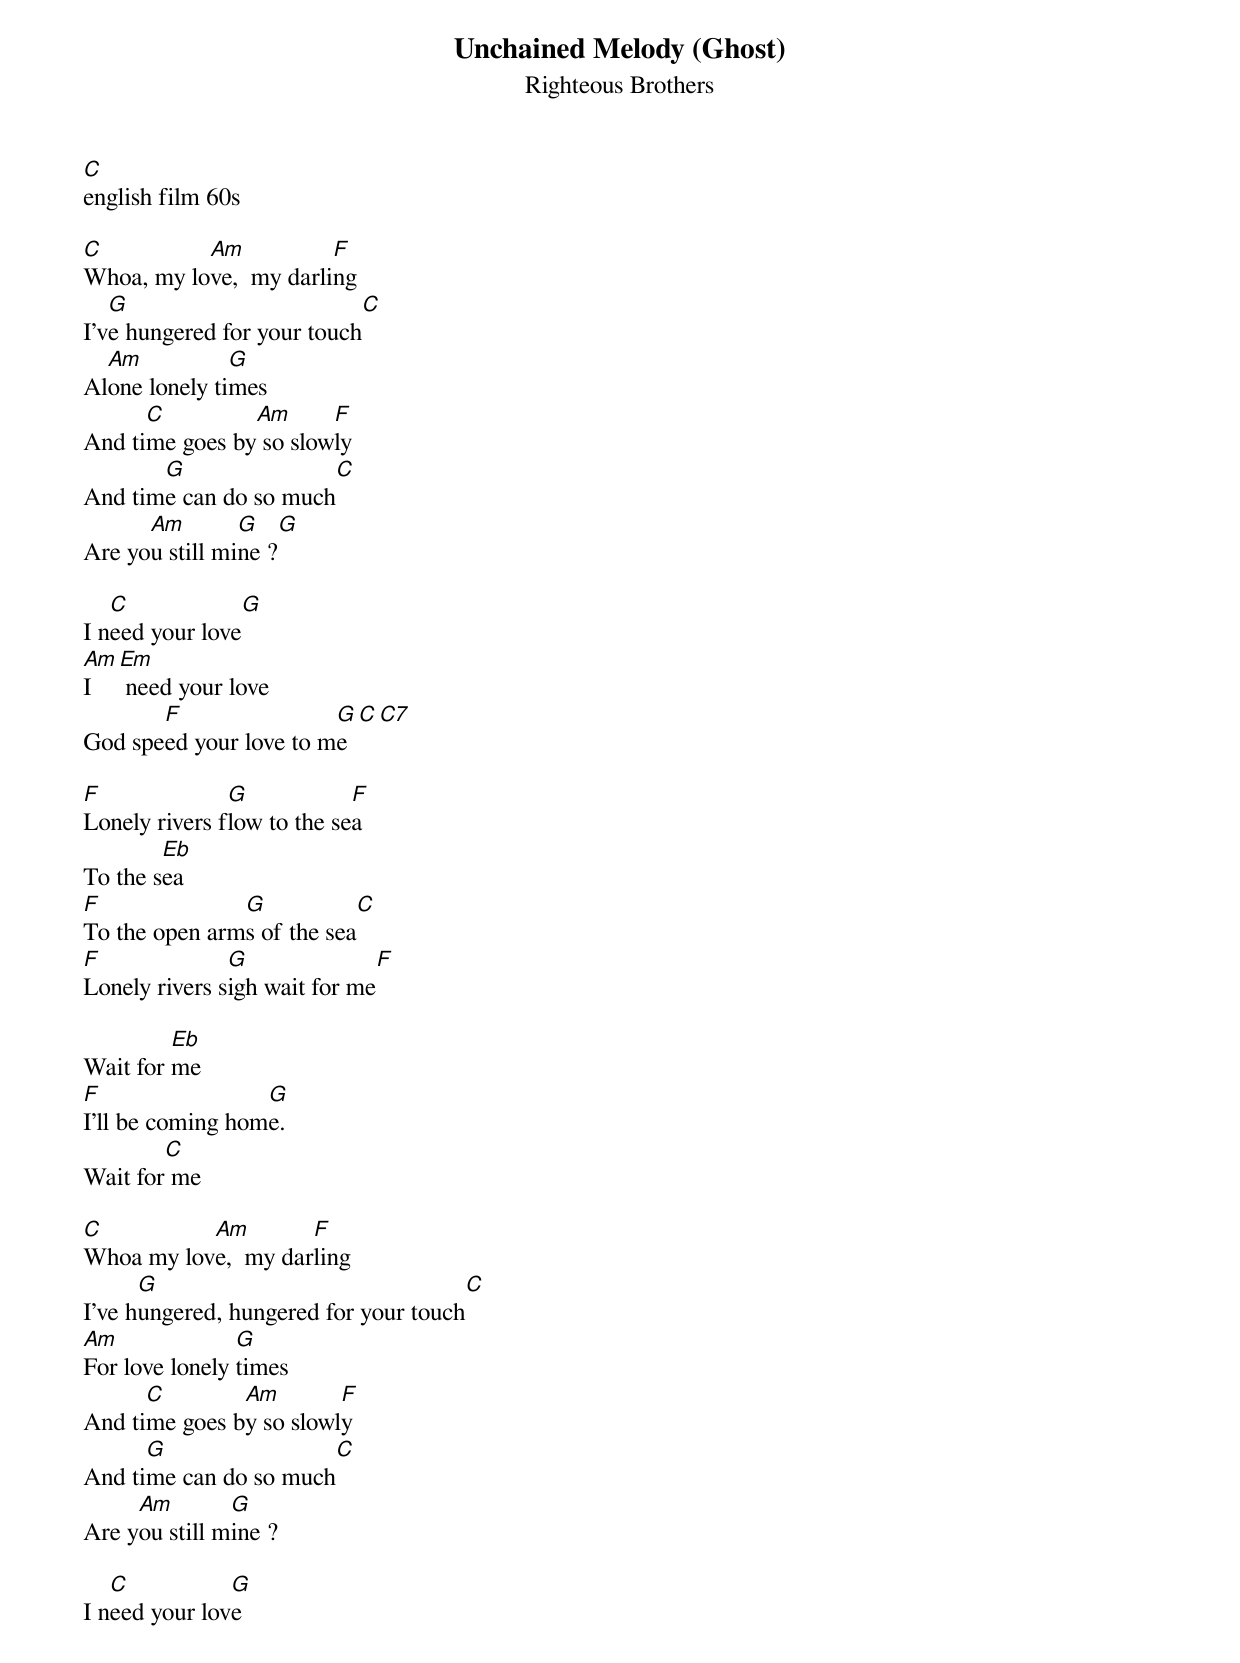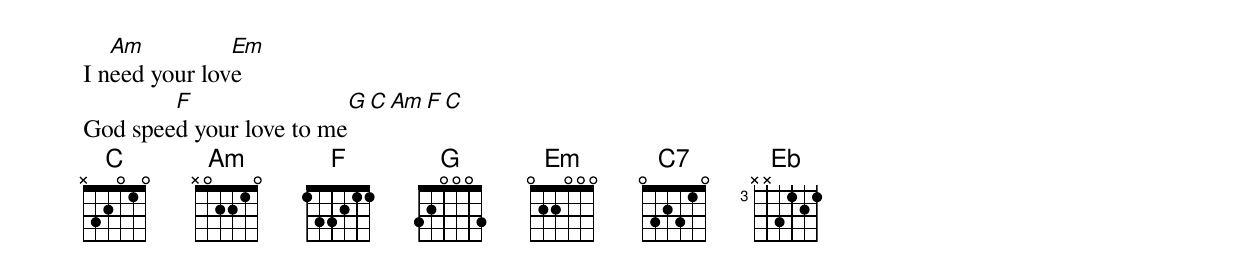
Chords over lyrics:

Unchained Melody (Ghost)
Righteous Brothers
C
english film 60s

C          Am           F
Whoa, my love,  my darling
   G                         C
I've hungered for your touch
  Am           G
Alone lonely times
      C         Am      F
And time goes by so slowly
       G                C
And time can do so much
      Am        G       G
Are you still mine ?

   C                 G
I need your love
Am   Em
I     need your love
       F                G      C  C7
God speed your love to me

F              G            F
Lonely rivers flow to the sea
        Eb
To the sea
F              G           C
To the open arms of the sea
F              G              F
Lonely rivers sigh wait for me

         Eb
Wait for me
F                 G
I'll be coming home.
        C
Wait for me

C          Am        F
Whoa my love,  my darling
      G                                C
I've hungered, hungered for your touch
Am              G
For love lonely times
      C        Am        F
And time goes by so slowly
      G                C
And time can do so much
     Am        G
Are you still mine ?

   C           G
I need your love
   Am          Em
I need your love
        F                  G   C  Am  F  C
God speed your love to me
